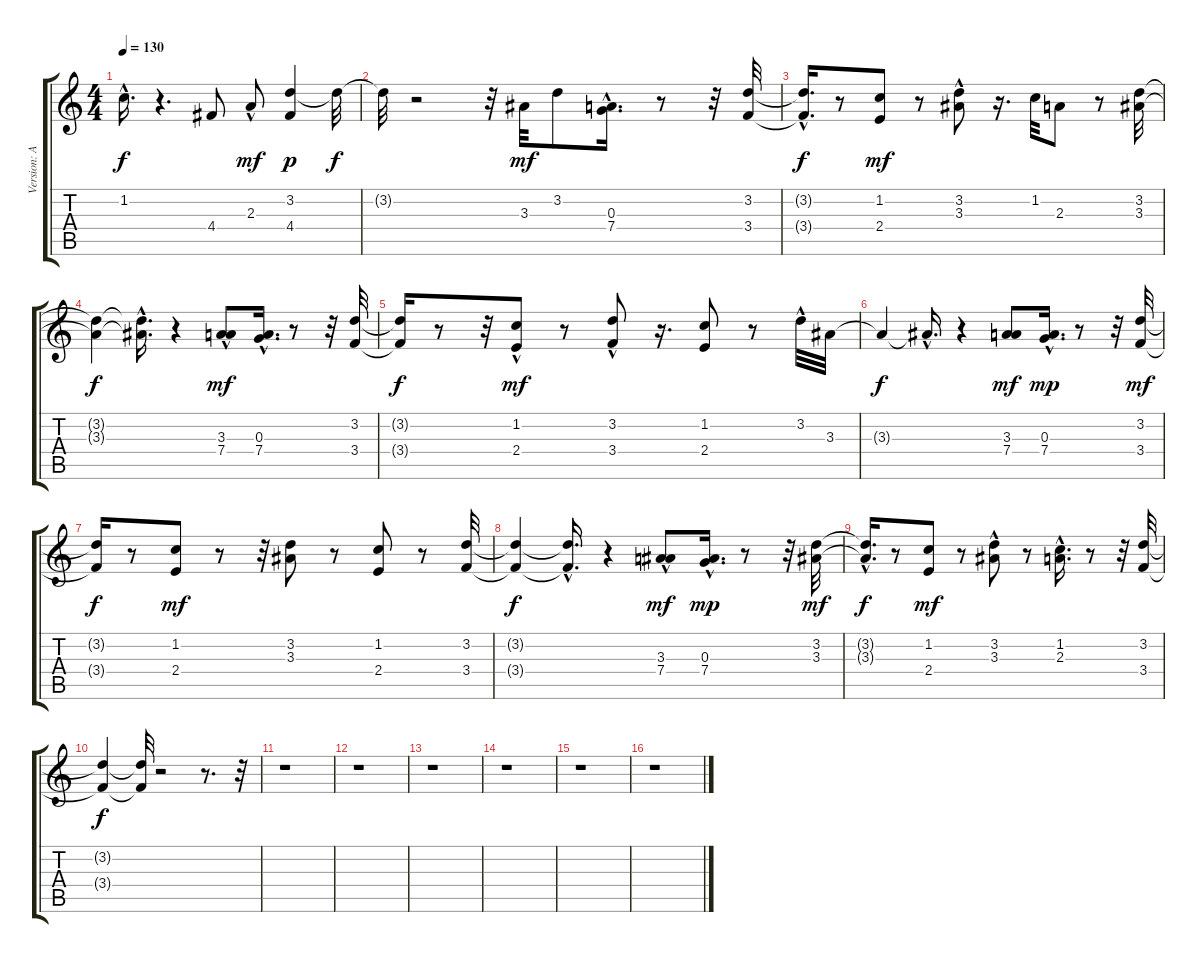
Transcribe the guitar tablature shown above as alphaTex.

\track ("Version: AWE32 GS" "Version: A") {instrument electricguitarjazz}
\staff {score tabs}
\tuning (E4 B3 G3 D3 A2 E2) {hide}
\ts (4 4)
\tempo 130
\clef g2
\ks c
1.2{hac t}.16{d dy f} r.4{d} 4.4.8 2.3{hac}.8{dy mf} (3.2 4.4).4{dy p} 3.2{t}.32{dy f} |
3.2{t}.32 r.2 r.32 3.3.32{dy mf} 3.2.8 (0.3{hac} 7.4{hac}).16{d} r.8 r.32 (3.2 3.4).32 |
(3.2{t} 3.4{hac t}).16{d dy f} r.8 (1.2 2.4).8{dy mf} r.8 (3.2{hac} 3.3).8 r.16{d} 1.2.32 2.3.8 r.8 (3.2 3.3).32 |
(3.2{t} 3.3{t}).4{dy f} (3.2{hac t} 3.3{hac t}).16{d} r.4 (3.3 7.4{hac}).8{dy mf} (0.3{hac} 7.4{hac}).16{d} r.8 r.32 (3.2 3.4).32 |
(3.2{t} 3.4{t}).16{dy f} r.8 r.32 (1.2 2.4{hac}).8{dy mf} r.8 (3.2{hac} 3.4).8 r.16{d} (1.2 2.4).8 r.8 3.2{hac}.32 3.3.32 |
3.3{t}.4{dy f} 3.3{hac t}.16{d} r.4 (3.3 7.4).8{dy mf} (0.3{hac} 7.4{hac}).16{d dy mp} r.8 r.32 (3.2 3.4).32{dy mf} |
(3.2{t} 3.4{t}).16{dy f} r.8 (1.2 2.4).8{dy mf} r.8 r.32 (3.2 3.3).8 r.8 (1.2 2.4).8 r.8 (3.2 3.4).32 |
(3.2{t} 3.4{t}).4{dy f} (3.2{hac t} 3.4{t}).16{d} r.4 (3.3 7.4{hac}).8{dy mf} (0.3{hac} 7.4{hac}).16{d dy mp} r.8 r.32 (3.2 3.3).32{dy mf} |
(3.2{t} 3.3{hac t}).16{d dy f} r.8 (1.2 2.4).8{dy mf} r.8 (3.2 3.3{hac}).8 r.8 (1.2{hac} 2.3{hac}).16{d} r.8 r.32 (3.2 3.4).32 |
(3.2{t} 3.4{t}).4{dy f} (3.2{t} 3.4{t}).32 r.2 r.8{d} r.32 |
r.1 |
r.1 |
r.1 |
r.1 |
r.1 |
r.1
